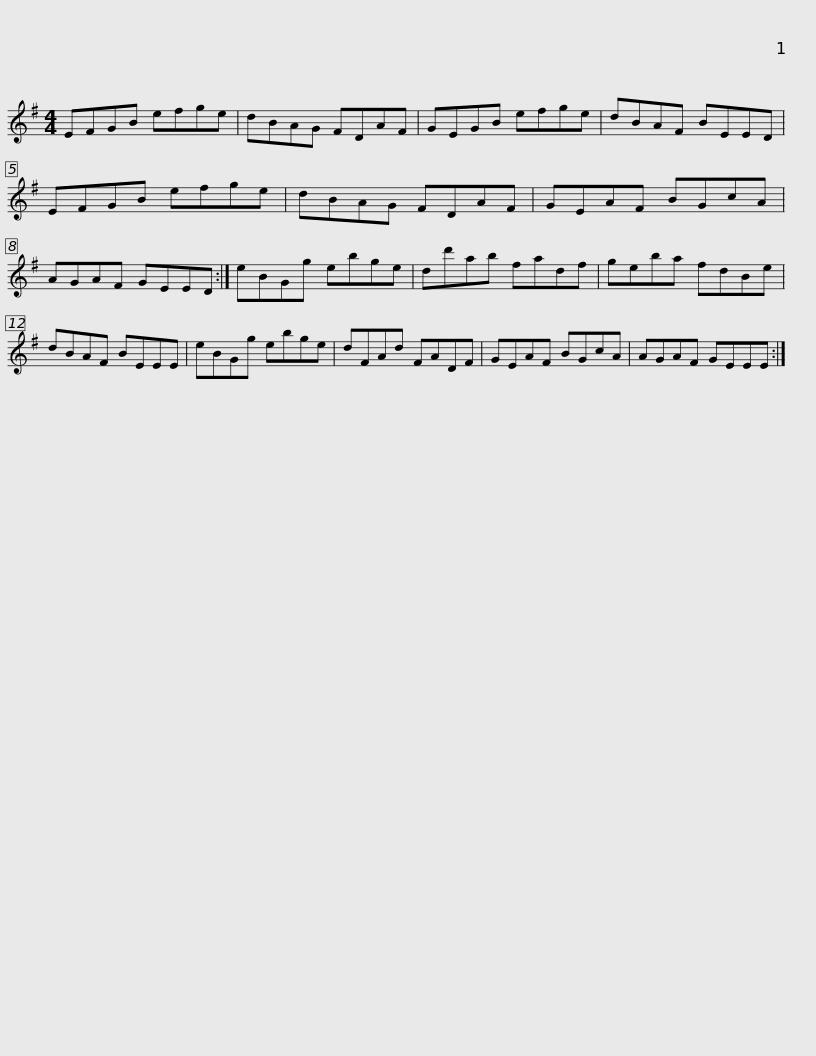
X:1
L:1/8
M:4/4
I:linebreak $
K:Emin
V:1 treble
V:1
 EFGB efge | dBAG FDAF | GEGB efge | dBAF BEED | EFGB efge |$ %5
 dBAG FDAF | GEAF BGcA | AGAF GEED :| eBGg ebge | dd'ab fadf |$ %10
 geba fdBe | dBAF BEEE | eBGg ebge | dFAd FADF | GEAF BGcA |$ %15
 AGAF GEEE :| %16
